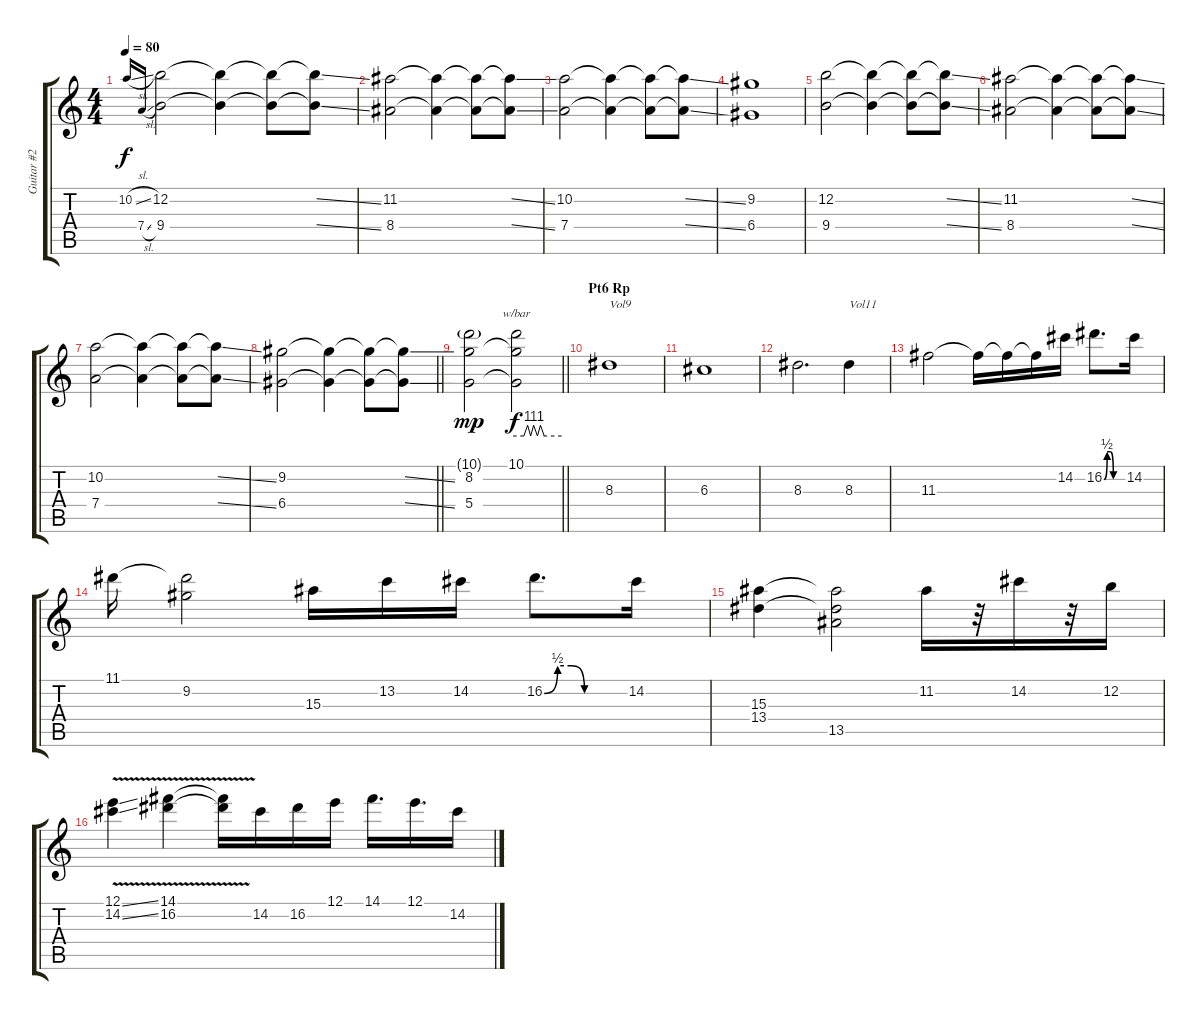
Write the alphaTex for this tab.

\track ("Guitar #2" "Guitar #2") {instrument distortionguitar}
\staff {score tabs}
\tuning (E4 B3 G3 D3 A2 E2) {hide}
\ts (4 4)
\tempo 80
\clef g2
\ks c
10.2{sl}.16{gr onbeat dy f} 7.4{sl}.16{gr onbeat} (12.2 9.4).2 (12.2{t} 9.4{t}).4 (12.2{t} 9.4{t}).8 (12.2{ss t} 9.4{ss t}).8 |
(11.2 8.4).2 (11.2{t} 8.4{t}).4 (11.2{t} 8.4{t}).8 (11.2{ss t} 8.4{ss t}).8 |
(10.2 7.4).2 (10.2{t} 7.4{t}).4 (10.2{t} 7.4{t}).8 (10.2{ss t} 7.4{ss t}).8 |
(9.2 6.4).1 |
(12.2 9.4).2 (12.2{t} 9.4{t}).4 (12.2{t} 9.4{t}).8 (12.2{ss t} 9.4{ss t}).8 |
(11.2 8.4).2 (11.2{t} 8.4{t}).4 (11.2{t} 8.4{t}).8 (11.2{ss t} 8.4{ss t}).8 |
(10.2 7.4).2 (10.2{t} 7.4{t}).4 (10.2{t} 7.4{t}).8 (10.2{ss t} 7.4{ss t}).8 |
\barLineRight lightlight
(9.2 6.4).2 (9.2{t} 6.4{t}).4 (9.2{t} 6.4{t}).8 (9.2{ss t} 6.4{ss t}).8 |
\barLineRight lightlight
(10.1{g} 8.2 5.4).2{dy mp} (10.1 8.2{t} 5.4{t}).2{tbe (custom default 0 0 10 0 15 4 19 0 23 4 28 0 32 4 37 0 60 0) dy f} |
\section ("" "Pt6 Rp")
8.3.1{txt "Vol9" volume 9} |
6.3.1 |
8.3.2{d} 8.3.4{txt "Vol11" volume 11} |
11.3.2 11.3{t}.16 11.3{t}.16 11.3{t}.16 14.2.16 16.2{be (custom 0 0 10 2 20 2 30 0 60 0)}.8{d} 14.2.16 |
11.1.16 (11.1{t} 9.2).2 15.3.16 13.2.16 14.2.16 16.2{be (custom 0 0 10 2 20 2 30 0 60 0)}.8{d} 14.2.16 |
(15.3 13.4).4 (15.3{t} 13.4{t} 13.5).2 11.2.16 r.32 14.2.16 r.32 12.2.16 |
(12.1{v ss} 14.2{ss}).4 (14.1{v} 16.2).4 (14.1{t} 16.2{t}).16 14.2.16 16.2.16 12.1.16 14.1.16{d} 12.1.16{d} 14.2.16
